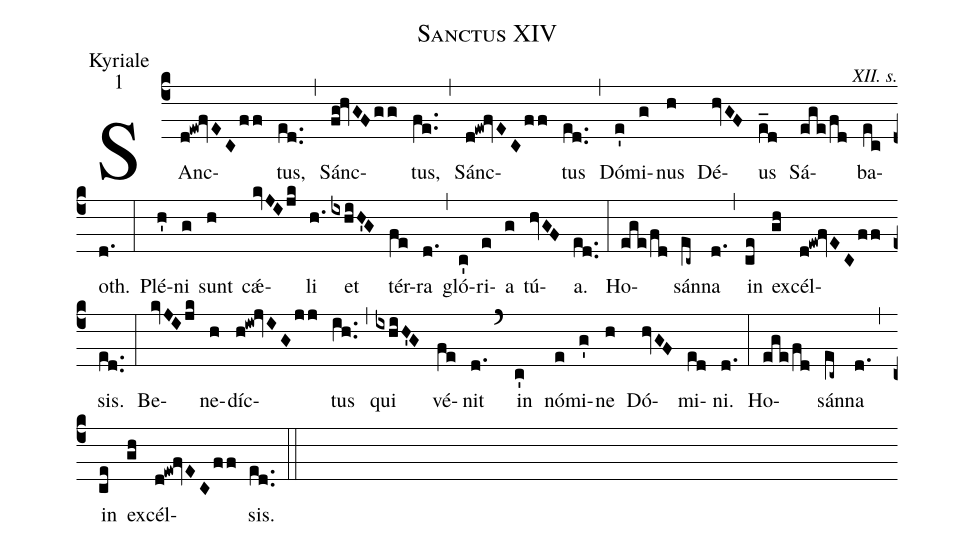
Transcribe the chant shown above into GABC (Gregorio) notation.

name:Sanctus XIV;
office-part:Kyriale;
mode:1;
commentary:XII. s.;
%%
(c4) SAnc(d!ew!fvECff)tus,(ed..) (,) Sánc(fg!hvGFgg)tus,(fe..) (,) Sánc(d!ew!fvECff)tus(ed..) (,) Dó(e')mi(g)nus(h) Dé(hvGF)us(e_d) Sá(ege/fd)ba(ec)oth.(d.) (:) Plé(h')ni(g) sunt(h) cǽ(kvJIjk)li(h.) et(ixhiH'G) tér(fe)ra(d.) (,) gló(c')ri(e)a(g) tú(hvGF)a.(ed..) (:) Ho(ege/fd)sán(ec~)na(d.) (,) in(ce) ex(gh)cél(d!ew!fvECff)sis.(ed..) (:) Be(kvJIjk)ne(h)díc(h!iw!jvIGjj)tus(ih..) (,) qui(ixhiH'G) vé(fe)nit(d.) (`) in(c') nó(e)mi(g')ne(h) Dó(hvGF)mi(ed)ni.(d.) (:) Ho(ege/fd)sán(ec~)na(d.) (,) in(ce) ex(gh)cél(d!ew!fvECff)sis.(ed..) (::)
